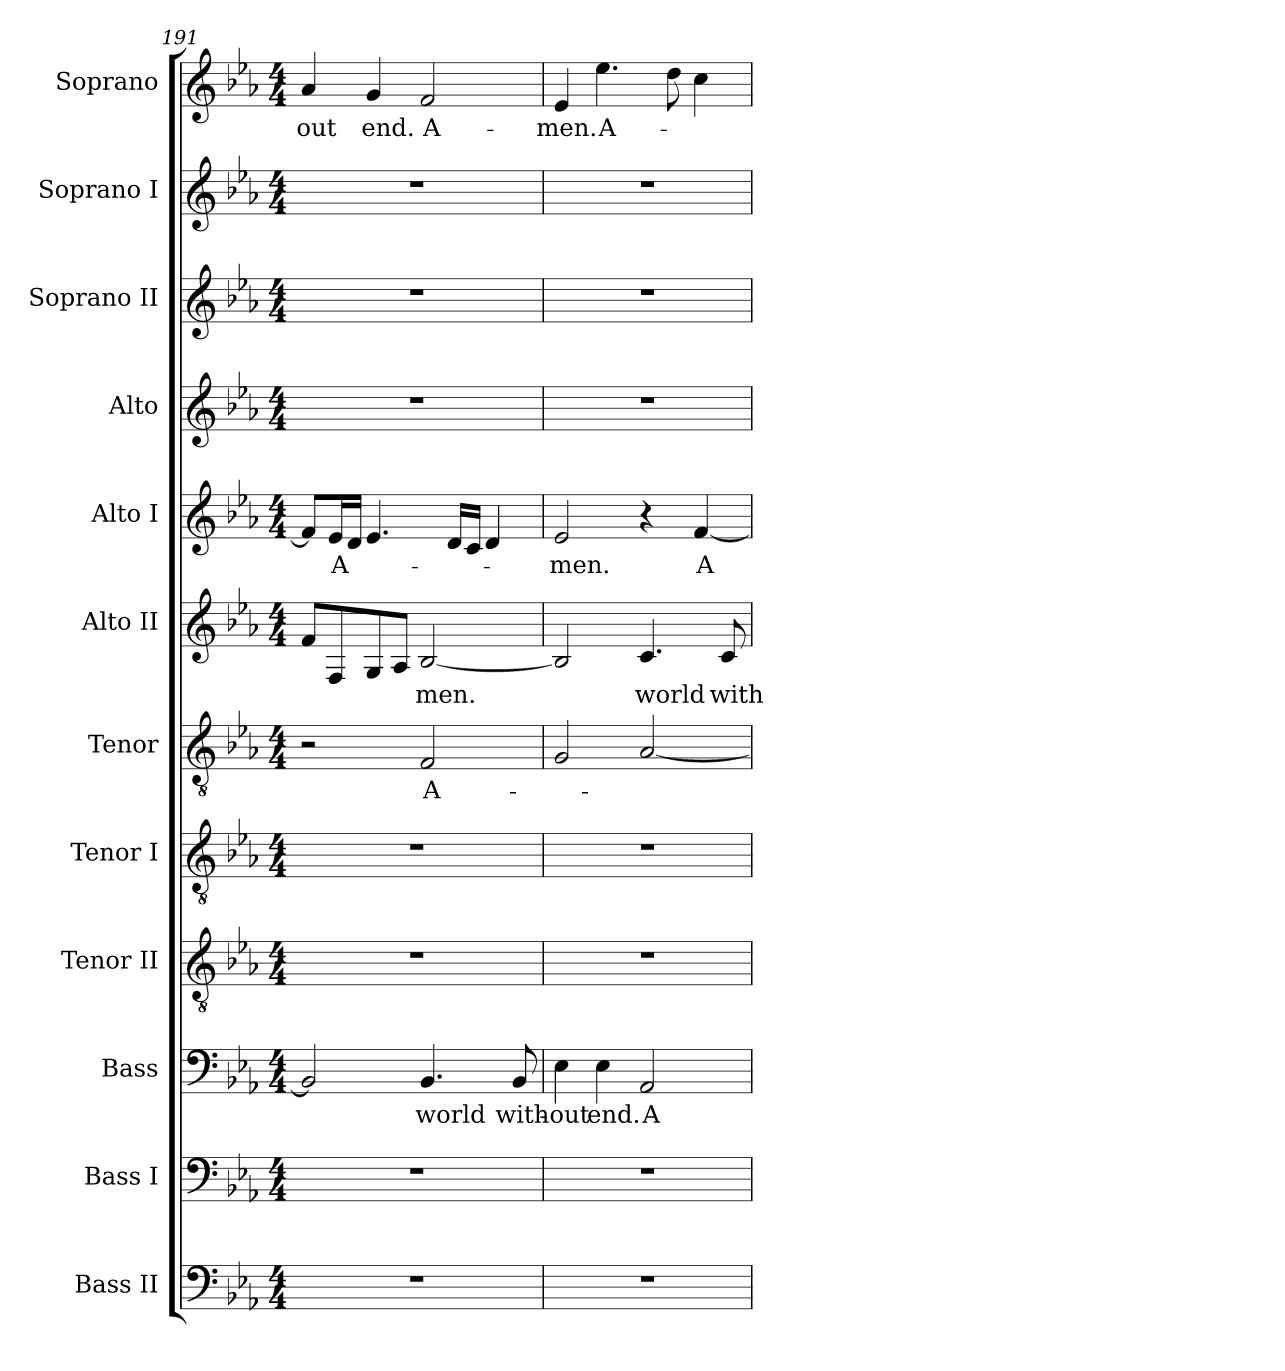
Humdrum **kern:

**kern	**kern	**kern	**text	**kern	**kern	**kern	**text	**kern	**text	**kern	**text	**kern	**kern	**kern	**kern	**text
*part12	*part11	*part10	*part10	*part9	*part8	*part7	*part7	*part6	*part6	*part5	*part5	*part4	*part3	*part2	*part1	*part1
*staff12	*staff11	*staff10	*staff10	*staff9	*staff8	*staff7	*staff7	*staff6	*staff6	*staff5	*staff5	*staff4	*staff3	*staff2	*staff1	*staff1
*I"Bass II	*I"Bass I	*I"Bass	*	*I"Tenor II	*I"Tenor I	*I"Tenor	*	*I"Alto II	*	*I"Alto I	*	*I"Alto	*I"Soprano II	*I"Soprano I	*I"Soprano	*
*I'BII	*I'BI	*I'B	*	*I'TII	*I'TI	*I'T	*	*I'AII	*	*I'AI	*	*I'A	*I'SII	*I'SI	*I'S	*
*clefF4	*clefF4	*clefF4	*	*clefGv2	*clefGv2	*clefGv2	*	*clefG2	*	*clefG2	*	*clefG2	*clefG2	*clefG2	*clefG2	*
*ITrd7c12	*	*ITrd7c12	*	*ITrd7c12	*ITrd7c12	*ITrd7c12	*	*	*	*	*	*	*	*	*	*
*k[b-e-a-]	*k[b-e-a-]	*k[b-e-a-]	*	*k[b-e-a-]	*k[b-e-a-]	*k[b-e-a-]	*	*k[b-e-a-]	*	*k[b-e-a-]	*	*k[b-e-a-]	*k[b-e-a-]	*k[b-e-a-]	*k[b-e-a-]	*
*E-:	*E-:	*E-:	*	*E-:	*E-:	*E-:	*	*E-:	*	*E-:	*	*E-:	*E-:	*E-:	*E-:	*
*M4/4	*M4/4	*M4/4	*	*M4/4	*M4/4	*M4/4	*	*M4/4	*	*M4/4	*	*M4/4	*M4/4	*M4/4	*M4/4	*
=191	=191	=191	=191	=191	=191	=191	=191	=191	=191	=191	=191	=191	=191	=191	=191	=191
!	!	!	!	!	!	!	!	!	!	!	!	!	!	!	!	!LO:LY:b:color=#000000
1r	1r	2BBB-i/]	.	1r	1r	2r	.	8fi/L	.	8fi/L]	.	1r	1r	1r	4a-i/	-out
!	!	!	!	!	!	!	!	!	!	!	!LO:LY:b:color=#000000	!	!	!	!	!
.	.	.	.	.	.	.	.	8Fi/	.	16e-i/L	A-	.	.	.	.	.
.	.	.	.	.	.	.	.	.	.	16di/JJ	.	.	.	.	.	.
!	!	!	!	!	!	!	!	!	!	!	!	!	!	!	!	!LO:LY:b:color=#000000
.	.	.	.	.	.	.	.	8Gi/	.	4.e-i/	.	.	.	.	4gi/	end.
.	.	.	.	.	.	.	.	8A-i/J	.	.	.	.	.	.	.	.
!	!	!	!LO:LY:b:color=#000000	!	!	!	!	!	!	!	!	!	!	!	!	!
!	!	!	!	!	!	!	!LO:LY:b:color=#000000	!	!	!	!	!	!	!	!	!
!	!	!	!	!	!	!	!	!	!LO:LY:b:color=#000000	!	!	!	!	!	!	!
!	!	!	!	!	!	!	!	!	!	!	!	!	!	!	!	!LO:LY:b:color=#000000
.	.	4.BBB-i/	world	.	.	2FFi/	A-	[<2B-i/	-men.	.	.	.	.	.	2fi/	A-
.	.	.	.	.	.	.	.	.	.	16di/LL	.	.	.	.	.	.
.	.	.	.	.	.	.	.	.	.	16ci/JJ	.	.	.	.	.	.
.	.	.	.	.	.	.	.	.	.	4di/	.	.	.	.	.	.
!	!	!	!LO:LY:b:color=#000000	!	!	!	!	!	!	!	!	!	!	!	!	!
.	.	8BBB-i/	with-	.	.	.	.	.	.	.	.	.	.	.	.	.
!!LO:LB:g=z
=192	=192	=192	=192	=192	=192	=192	=192	=192	=192	=192	=192	=192	=192	=192	=192	=192
!	!	!	!LO:LY:b:color=#000000	!	!	!	!	!	!	!	!	!	!	!	!	!
!	!	!	!	!	!	!	!	!	!	!	!LO:LY:b:color=#000000	!	!	!	!	!
!	!	!	!	!	!	!	!	!	!	!	!	!	!	!	!	!LO:LY:b:color=#000000
1r	1r	4EE-i\	-out	1r	1r	2GGi/	.	2B-i/]	.	2e-i/	-men.	1r	1r	1r	4e-i/	-men.
!	!	!	!LO:LY:b:color=#000000	!	!	!	!	!	!	!	!	!	!	!	!	!
!	!	!	!	!	!	!	!	!	!	!	!	!	!	!	!	!LO:LY:b:color=#000000
.	.	4EE-i\	end.	.	.	.	.	.	.	.	.	.	.	.	4.ee-i\	A-
!	!	!	!LO:LY:b:color=#000000	!	!	!	!	!	!	!	!	!	!	!	!	!
!	!	!	!	!	!	!	!	!	!LO:LY:b:color=#000000	!	!	!	!	!	!	!
.	.	2AAA-i/	A-	.	.	[<2AA-i/	.	4.ci/	world	4r	.	.	.	.	.	.
.	.	.	.	.	.	.	.	.	.	.	.	.	.	.	8ddi\	.
!	!	!	!	!	!	!	!	!	!	!	!LO:LY:b:color=#000000	!	!	!	!	!
.	.	.	.	.	.	.	.	.	.	[<4fi/	A-	.	.	.	4cci\	.
!	!	!	!	!	!	!	!	!	!LO:LY:b:color=#000000	!	!	!	!	!	!	!
.	.	.	.	.	.	.	.	8ci/	with-	.	.	.	.	.	.	.
=	=	=	=	=	=	=	=	=	=	=	=	=	=	=	=	=
*-	*-	*-	*-	*-	*-	*-	*-	*-	*-	*-	*-	*-	*-	*-	*-	*-
